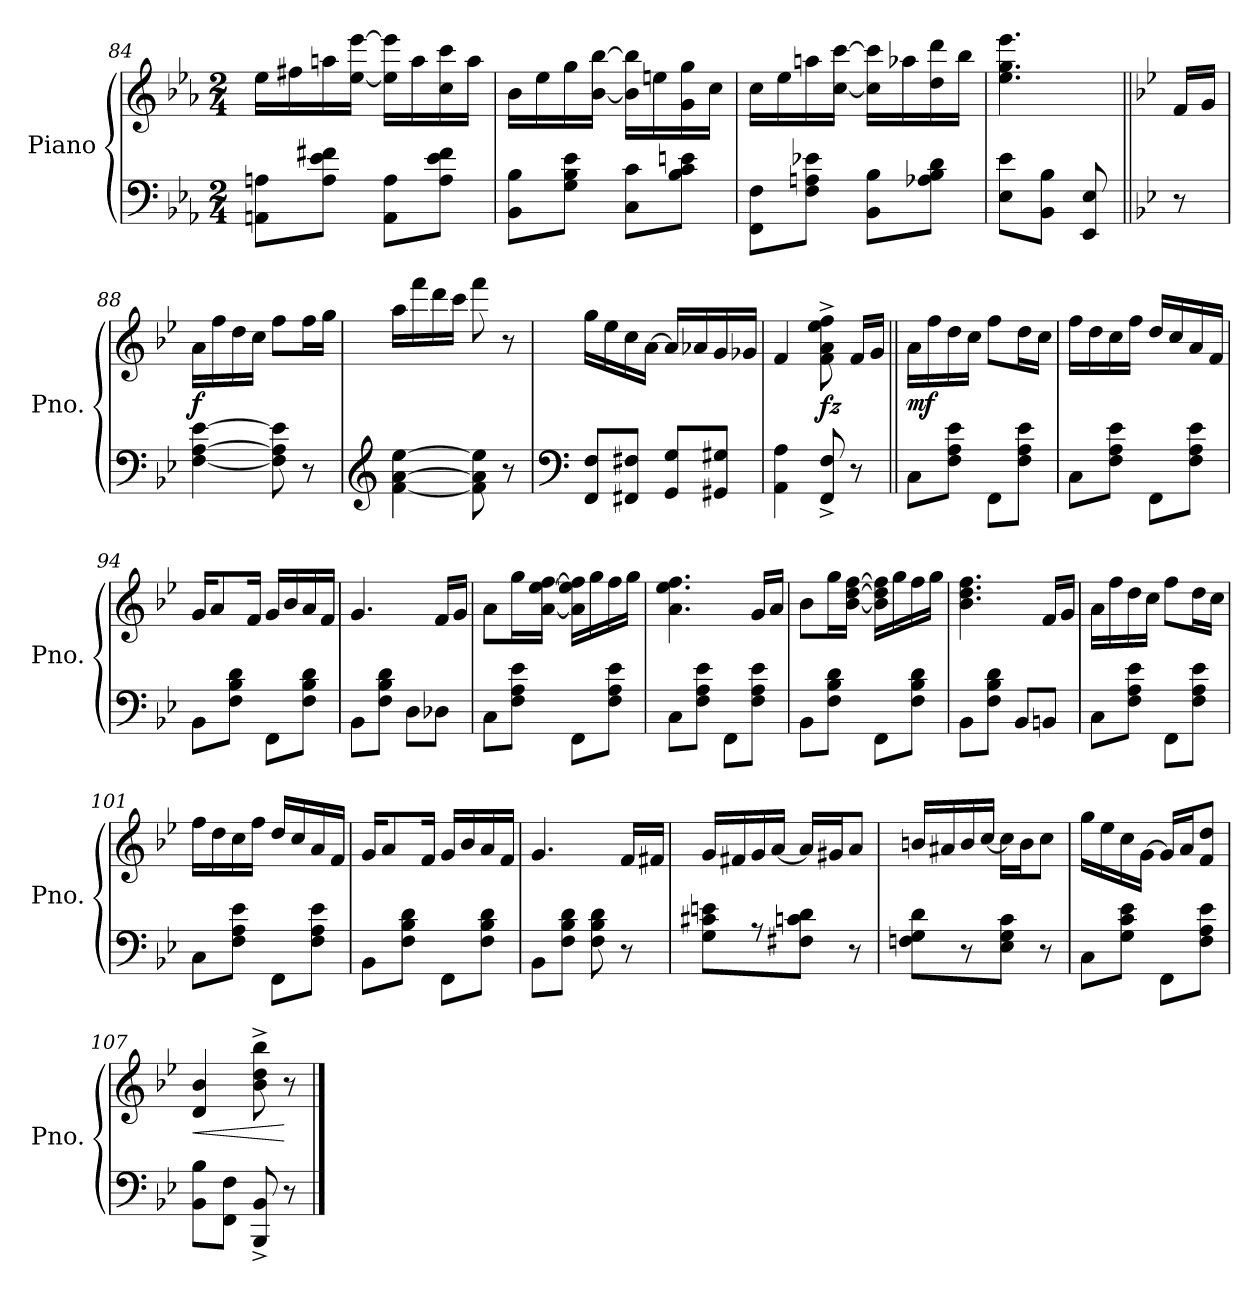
**kern	**kern	**dynam
*part1	*part1	*part1
*staff2	*staff1	*staff1/2
*I"Piano	*	*
*I'Pno.	*	*
!!LO:LB:g=z
*clefF4	*clefG2	*
*k[b-e-a-]	*k[b-e-a-]	*
*M2/4	*M2/4	*
=84	=84	=84
8AAn\ 8An\L	16ee-\LL	.
.	16ff#X\	.
8A\ 8e-\ 8f#X\J	16aan\	.
.	[16ee-\ [16eee-\JJ	.
8AA\ 8A\L	16ee-\] 16eee-\]LL	.
.	16aa\	.
8A\ 8e-\ 8f#\J	16cc\ 16ccc\	.
.	16aa\JJ	.
=85	=85	=85
8BB-\ 8B-\L	16b-\LL	.
.	16ee-\	.
8G\ 8B-\ 8e-\J	16gg\	.
.	[16b-\ [16bb-\JJ	.
8C\ 8c\L	16b-\] 16bb-\]LL	.
.	16een\	.
8B-\ 8c\ 8en\J	16g\ 16gg\	.
.	16cc\JJ	.
=86	=86	=86
8FF\ 8F\L	16cc\LL	.
.	16ee-\	.
8F\ 8An\ 8e-X\J	16aan\	.
.	[16cc\ [16ccc\JJ	.
8BB-\ 8B-\L	16cc\] 16ccc\]LL	.
.	16aa-X\	.
8A-X\ 8B-\ 8d\J	16dd\ 16ddd\	.
.	16bb-\JJ	.
=86X1	=86X1	=86X1
8E-\ 8e-\L	4.ee-\ 4.gg\ 4.eee-\	.
8BB-\ 8B-\J	.	.
8EE-/ 8E-/	.	.
!!LO:LB:g=z
=87||	=87||	=87||
*k[b-e-]	*k[b-e-]	*
8r	16f/LL	.
.	16g/JJ	.
=88	=88	=88
!	!	!LO:DY:b
[4F\ [4A\ [4e-\	16a\LL	f
.	16ff\	.
.	16dd\	.
.	16cc\JJ	.
8F\] 8A\] 8e-\]	8ff\L	.
8r	16ff\L	.
.	16gg\JJ	.
=89	=89	=89
*clefG2	*	*
[4f\ [4a\ [4ee-\	16aa\LL	.
.	16fff\	.
.	16ddd\	.
.	16ccc\JJ	.
8f\] 8a\] 8ee-\]	8fff\	.
8r	8r	.
=90	=90	=90
*clefF4	*	*
8FF/ 8F/L	16gg\LL	.
.	16ee-\	.
8FF#X/ 8F#X/J	16cc\	.
.	[16a\JJ	.
8GG/ 8G/L	16a/LL]	.
.	16a-X/	.
8GG#X/ 8G#X/J	16g/	.
.	16g-X/JJ	.
=91	=91	=91
4AA\ 4A\	4f/	.
!	!	!LO:DY:b
8FF/^ 8F/^	8f\^ 8a\^ 8ee-\^ 8ff\^	fz
8r	16f/LL	.
.	16g/JJ	.
=92||	=92||	=92||
!	!	!LO:DY:b
8C\L	16a\LL	mf
.	16ff\	.
8F\ 8A\ 8e-\J	16dd\	.
.	16cc\JJ	.
8FF\L	8ff\L	.
8F\ 8A\ 8e-\J	16dd\L	.
.	16cc\JJ	.
!!LO:LB:g=z
=93	=93	=93
8C\L	16ff\LL	.
.	16dd\	.
8F\ 8A\ 8e-\J	16cc\	.
.	16ff\JJ	.
8FF\L	16dd/LL	.
.	16cc/	.
8F\ 8A\ 8e-\J	16a/	.
.	16f/JJ	.
=94	=94	=94
8BB-\L	16g/KL	.
.	8a/	.
8F\ 8B-\ 8d\J	.	.
.	16f/Jk	.
8FF\L	16g/LL	.
.	16b-/	.
8F\ 8B-\ 8d\J	16a/	.
.	16f/JJ	.
=95	=95	=95
8BB-\L	4.g/	.
8F\ 8B-\ 8d\J	.	.
8D\L	.	.
8D-X\J	16f/LL	.
.	16g/JJ	.
=96	=96	=96
8C\L	8a\L	.
8F\ 8A\ 8e-\J	16gg\L	.
.	[16a\ [16ee-\ [16ff\JJ	.
8FF\L	16a\] 16ee-\] 16ff\]LL	.
.	16gg\	.
8F\ 8A\ 8e-\J	16ff\	.
.	16gg\JJ	.
=97	=97	=97
8C\L	4.a\ 4.ee-\ 4.ff\	.
8F\ 8A\ 8e-\J	.	.
8FF\L	.	.
8F\ 8A\ 8e-\J	16g/LL	.
.	16a/JJ	.
!!LO:LB:g=z
=98	=98	=98
8BB-\L	8b-\L	.
8F\ 8B-\ 8d\J	16gg\L	.
.	[16b-\ [16dd\ [16ff\JJ	.
8FF\L	16b-\] 16dd\] 16ff\]LL	.
.	16gg\	.
8F\ 8B-\ 8d\J	16ff\	.
.	16gg\JJ	.
=99	=99	=99
8BB-\L	4.b-\ 4.dd\ 4.ff\	.
8F\ 8B-\ 8d\J	.	.
8BB-/L	.	.
8BBn/J	16f/LL	.
.	16g/JJ	.
=100	=100	=100
8C\L	16a\LL	.
.	16ff\	.
8F\ 8A\ 8e-\J	16dd\	.
.	16cc\JJ	.
8FF\L	8ff\L	.
8F\ 8A\ 8e-\J	16dd\L	.
.	16cc\JJ	.
=101	=101	=101
8C\L	16ff\LL	.
.	16dd\	.
8F\ 8A\ 8e-\J	16cc\	.
.	16ff\JJ	.
8FF\L	16dd/LL	.
.	16cc/	.
8F\ 8A\ 8e-\J	16a/	.
.	16f/JJ	.
=102	=102	=102
8BB-\L	16g/KL	.
.	8a/	.
8F\ 8B-\ 8d\J	.	.
.	16f/Jk	.
8FF\L	16g/LL	.
.	16b-/	.
8F\ 8B-\ 8d\J	16a/	.
.	16f/JJ	.
!!LO:LB:g=z
=103	=103	=103
8BB-\L	4.g/	.
8F\ 8B-\ 8d\J	.	.
8F\ 8B-\ 8d\	.	.
8r	16f/LL	.
.	16f#X/JJ	.
=104	=104	=104
8G\ 8c#X\ 8en\L	16g/LL	.
.	16f#X/	.
8r	16g/	.
.	[16a/JJ	.
8F#X\ 8cn\ 8d\J	16a/LL]	.
.	16g#X/J	.
8r	8a/J	.
=105	=105	=105
8Fn\ 8G\ 8d\L	16bn/LL	.
.	16a#X/	.
8r	16b/	.
.	[16cc/JJ	.
8E-\ 8G\ 8c\J	16cc\LL]	.
.	16b\J	.
8r	8cc\J	.
=106	=106	=106
8C\L	16gg\LL	.
.	16ee-\	.
8G\ 8c\ 8e-\J	16cc\	.
.	[16g\JJ	.
8FF\L	16g/LL]	.
.	16a/J	.
8F\ 8A\ 8e-\J	8f/ 8dd/J	.
=107	=107	=107
!	!	!LO:HP:b
8BB-\ 8B-\L	4d/ 4b-/	<
8FF\ 8F\J	.	.
8BBB-/^ 8BB-/^	8b-\^ 8dd\^ 8bb-\^	.
8r	8r	[
==	==	==
*-	*-	*-
